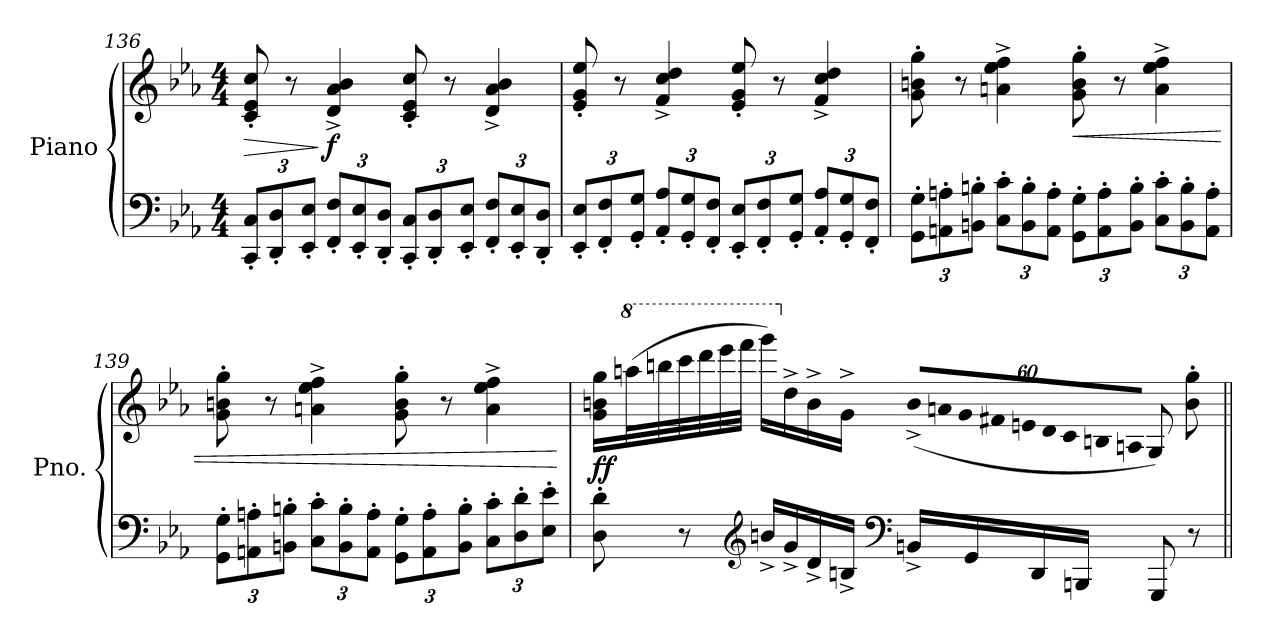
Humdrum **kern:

**kern	**kern	**dynam
*part1	*part1	*part1
*staff2	*staff1	*staff1/2
*I"Piano	*	*
*I'Pno.	*	*
!!LO:LB:g=z
*clefF4	*clefG2	*
*k[b-e-a-]	*k[b-e-a-]	*
*M4/4	*M4/4	*
*Xbrackettup	*	*
=136	=136	=136
!	!	!LO:HP:b
12CC/' 12C/'L	8c/' 8e-/' 8cc/'	>
12DD/' 12D/'	.	.
.	8r	.
12EE-/' 12E-/'J	.	.
!	!	!LO:DY:n=1:b
12FF/' 12F/'L	4d/^ 4a-/^ 4b-/^	] f
12EE-/' 12E-/'	.	.
12DD/' 12D/'J	.	.
12CC/' 12C/'L	8c/' 8e-/' 8cc/'	.
12DD/' 12D/'	.	.
.	8r	.
12EE-/' 12E-/'J	.	.
12FF/' 12F/'L	4d/^ 4a-/^ 4b-/^	.
12EE-/' 12E-/'	.	.
12DD/' 12D/'J	.	.
=137	=137	=137
12EE-/' 12E-/'L	8e-/' 8g/' 8ee-/'	.
12FF/' 12F/'	.	.
.	8r	.
12GG/' 12G/'J	.	.
12AA-/' 12A-/'L	4f/^ 4cc/^ 4dd/^	.
12GG/' 12G/'	.	.
12FF/' 12F/'J	.	.
12EE-/' 12E-/'L	8e-/' 8g/' 8ee-/'	.
12FF/' 12F/'	.	.
.	8r	.
12GG/' 12G/'J	.	.
12AA-/' 12A-/'L	4f/^ 4cc/^ 4dd/^	.
12GG/' 12G/'	.	.
12FF/' 12F/'J	.	.
=138	=138	=138
12GG\' 12G\'L	8g\' 8bn\' 8gg\'	.
12AAn\' 12An\'	.	.
.	8r	.
12BBn\' 12Bn\'J	.	.
12C\' 12c\'L	4an\^ 4ee-\^ 4ff\^	.
12BB\' 12B\'	.	.
12AA\' 12A\'J	.	.
!	!	!LO:HP:b
12GG\' 12G\'L	8g\' 8b\' 8gg\'	<
12AA\' 12A\'	.	.
.	8r	.
12BB\' 12B\'J	.	.
12C\' 12c\'L	4a\^ 4ee-\^ 4ff\^	.
12BB\' 12B\'	.	.
12AA\' 12A\'J	.	.
!!LO:LB:g=z
=139	=139	=139
12GG\' 12G\'L	8g\' 8bn\' 8gg\'	.
12AAn\' 12An\'	.	.
.	8r	.
12BBn\' 12Bn\'J	.	.
12C\' 12c\'L	4an\^ 4ee-\^ 4ff\^	.
12BB\' 12B\'	.	.
12AA\' 12A\'J	.	.
12GG\' 12G\'L	8g\' 8b\' 8gg\'	.
12AA\' 12A\'	.	.
.	8r	.
12BB\' 12B\'J	.	.
12C\' 12c\'L	4a\^ 4ee-\^ 4ff\^	.
12D\' 12d\'	.	.
12E-\' 12e-\'J	.	.
.	.	[
!!LO:PB:g=z
=140	=140	=140
!	!	!LO:DY:b
8D\' 8d\'	16g\ 16bn\ 16gg\LL	ff
*	*8va	*
.	(>32aaan\L	.
.	32bbbn\	.
8r	32cccc\	.
.	32dddd\	.
.	32eeee-\	.
.	32ffff\JJJ	.
*clefG2	*	*
16bn^/LL	16gggg\LL)	.
*	*X8va	*
16g^/	16dd^\	.
16d^/	16b^\	.
16Bn^/JJ	16g^\JJ	.
*clefF4	*	*
*	*Xbrackettup	*
!	!LO:N:vis=32	!
16BBn^/LL	(<1920%53b^/LLL	.
!	!LO:N:vis=32	!
.	1920%53an/	.
!	!LO:N:vis=32	!
.	1920%53g/	.
16GG/	.	.
!	!LO:N:vis=32	!
.	1920%53f#X/	.
!	!LO:N:vis=32	!
.	1920%53en/	.
16DD/	.	.
!	!LO:N:vis=32	!
.	1920%53d/	.
!	!LO:N:vis=32	!
.	1920%53c/	.
16BBBn/JJ	.	.
!	!LO:N:vis=32	!
.	1920%53Bn/	.
!	!LO:N:vis=32	!
.	1920%53An/JJJ	.
.	8G/)	.
8GGG/	.	.
.	8b\' 8gg\'	.
8r	.	.
.	640ryy	.
=||	=||	=||
*-	*-	*-
